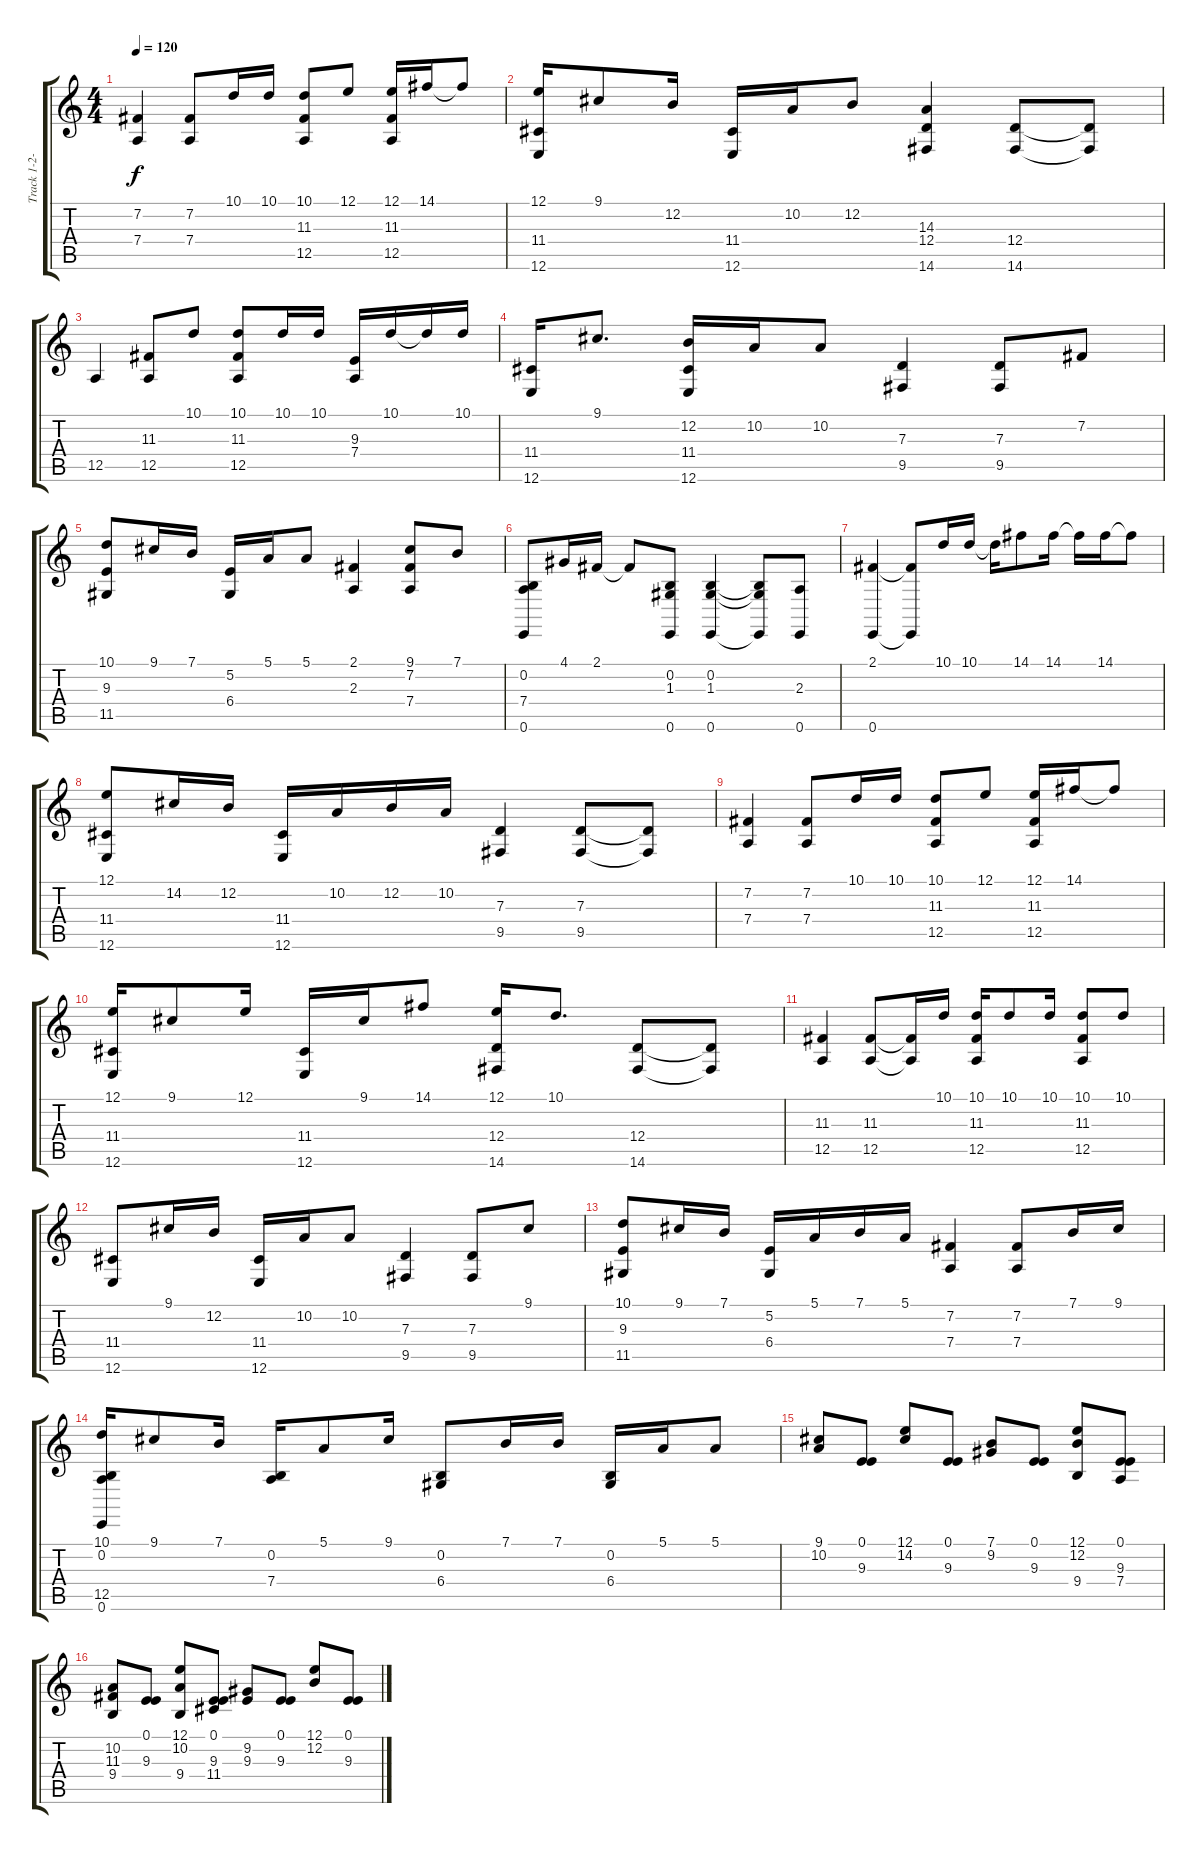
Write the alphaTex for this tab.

\track ("Track 1-2-3-4-5-6" "Track 1-2-") {instrument acousticgrandpiano}
\staff {score tabs}
\tuning (E4 B3 G3 D3 A2 E2) {hide}
\ts (4 4)
\tempo 120
\clef g2
\ks c
(7.2 7.4).4{dy f} (7.2 7.4).8 10.1.16 10.1.16 (10.1 11.3 12.5).8 12.1.8 (12.1 11.3 12.5).16 14.1.16 14.1{t}.8 |
(12.1 11.4 12.6).16 9.1.8 12.2.16 (11.4 12.6).16 10.2.16 12.2.8 (14.3 12.4 14.6).4 (12.4 14.6).8 (12.4{t} 14.6{t}).8 |
12.5.4 (11.3 12.5).8 10.1.8 (10.1 11.3 12.5).8 10.1.16 10.1.16 (9.3 7.4).16 10.1.16 10.1{t}.16 10.1.16 |
(11.4 12.6).16 9.1.8{d} (12.2 11.4 12.6).16 10.2.16 10.2.8 (7.3 9.5).4 (7.3 9.5).8 7.2.8 |
(10.1 9.3 11.5).8 9.1.16 7.1.16 (5.2 6.4).16 5.1.16 5.1.8 (2.1 2.3).4 (9.1 7.2 7.4).8 7.1.8 |
(0.2 7.4 0.6).8 4.1.16 2.1.16 2.1{t}.8 (0.2 1.3 0.6).8 (0.2 1.3 0.6).4 (0.2{t} 1.3{t} 0.6{t}).8 (2.3 0.6).8 |
(2.1 0.6).4 (2.1{t} 0.6{t}).8 10.1.16 10.1.16 10.1{t}.16 14.1.8 14.1.16 14.1{t}.16 14.1.16 14.1{t}.8 |
(12.1 11.4 12.6).8 14.2.16 12.2.16 (11.4 12.6).16 10.2.16 12.2.16 10.2.16 (7.3 9.5).4 (7.3 9.5).8 (7.3{t} 9.5{t}).8 |
(7.2 7.4).4 (7.2 7.4).8 10.1.16 10.1.16 (10.1 11.3 12.5).8 12.1.8 (12.1 11.3 12.5).16 14.1.16 14.1{t}.8 |
(12.1 11.4 12.6).16 9.1.8 12.1.16 (11.4 12.6).16 9.1.16 14.1.8 (12.1 12.4 14.6).16 10.1.8{d} (12.4 14.6).8 (12.4{t} 14.6{t}).8 |
(11.3 12.5).4 (11.3 12.5).8 (11.3{t} 12.5{t}).16 10.1.16 (10.1 11.3 12.5).16 10.1.8 10.1.16 (10.1 11.3 12.5).8 10.1.8 |
(11.4 12.6).8 9.1.16 12.2.16 (11.4 12.6).16 10.2.16 10.2.8 (7.3 9.5).4 (7.3 9.5).8 9.1.8 |
(10.1 9.3 11.5).8 9.1.16 7.1.16 (5.2 6.4).16 5.1.16 7.1.16 5.1.16 (7.2 7.4).4 (7.2 7.4).8 7.1.16 9.1.16 |
(10.1 0.2 12.5 0.6).16 9.1.8 7.1.16 (0.2 7.4).16 5.1.8 9.1.16 (0.2 6.4).8 7.1.16 7.1.16 (0.2 6.4).16 5.1.16 5.1.8 |
(9.1 10.2).8 (0.1 9.3).8 (12.1 14.2).8 (0.1 9.3).8 (7.1 9.2).8 (0.1 9.3).8 (12.1 12.2 9.4).8 (0.1 9.3 7.4).8 |
(10.2 11.3 9.4).8 (0.1 9.3).8 (12.1 10.2 9.4).8 (0.1 9.3 11.4).8 (9.2 9.3).8 (0.1 9.3).8 (12.1 12.2).8 (0.1 9.3).8
